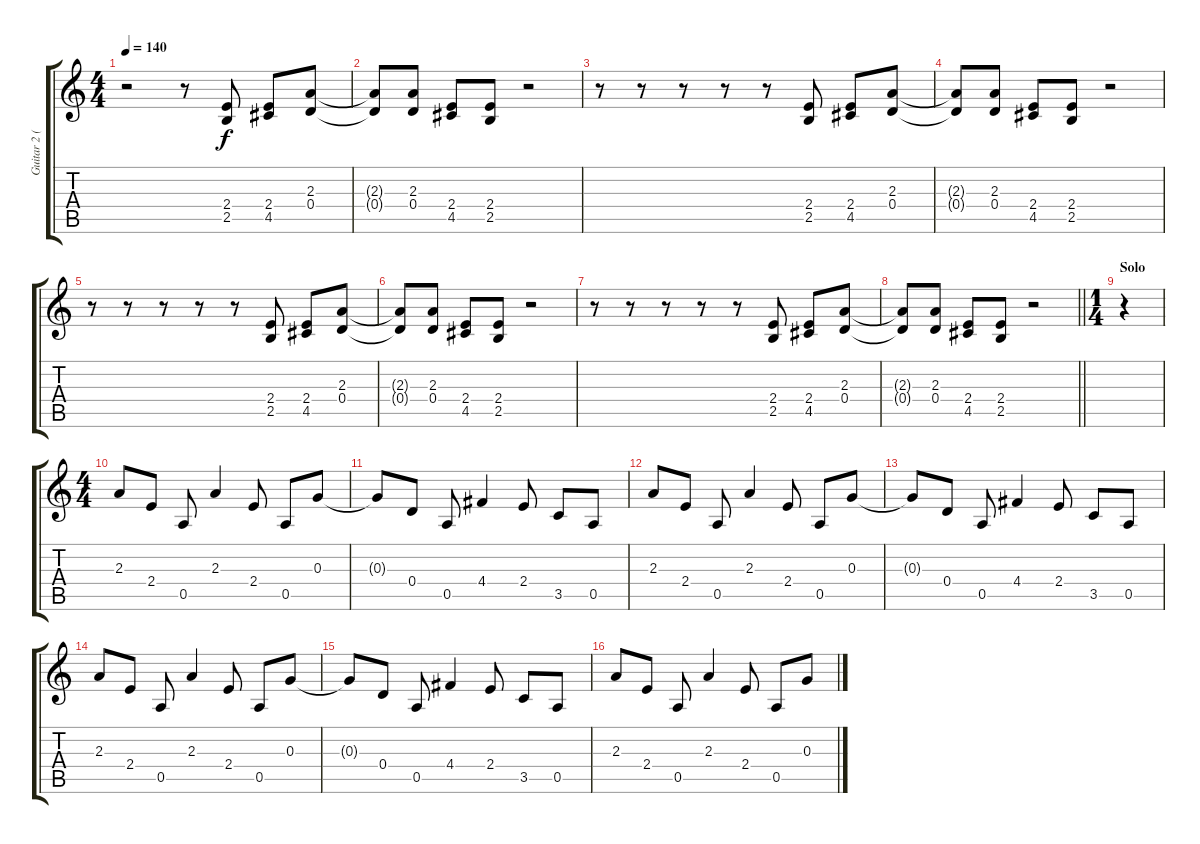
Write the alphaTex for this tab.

\track ("Guitar 2 (A. Young)" "Guitar 2 (") {instrument overdrivenguitar}
\staff {score tabs}
\tuning (E4 B3 G3 D3 A2 E2) {hide}
\ts (4 4)
\tempo 140
\clef g2
\ks c
r.2{dy f} r.8 (2.4 2.5).8 (2.4 4.5).8 (2.3 0.4).8 |
(2.3{t} 0.4{t}).8 (2.3 0.4).8 (2.4 4.5).8 (2.4 2.5).8 r.2 |
r.8 r.8 r.8 r.8 r.8 (2.4 2.5).8 (2.4 4.5).8 (2.3 0.4).8 |
(2.3{t} 0.4{t}).8 (2.3 0.4).8 (2.4 4.5).8 (2.4 2.5).8 r.2 |
r.8 r.8 r.8 r.8 r.8 (2.4 2.5).8 (2.4 4.5).8 (2.3 0.4).8 |
(2.3{t} 0.4{t}).8 (2.3 0.4).8 (2.4 4.5).8 (2.4 2.5).8 r.2 |
r.8 r.8 r.8 r.8 r.8 (2.4 2.5).8 (2.4 4.5).8 (2.3 0.4).8 |
\barLineRight lightlight
(2.3{t} 0.4{t}).8 (2.3 0.4).8 (2.4 4.5).8 (2.4 2.5).8 r.2 |
\ts (1 4)
\section ("" "Solo ")
r.4 |
\ts (4 4)
2.3.8 2.4.8 0.5.8 2.3.4 2.4.8 0.5.8 0.3.8 |
0.3{t}.8 0.4.8 0.5.8 4.4.4 2.4.8 3.5.8 0.5.8 |
2.3.8 2.4.8 0.5.8 2.3.4 2.4.8 0.5.8 0.3.8 |
0.3{t}.8 0.4.8 0.5.8 4.4.4 2.4.8 3.5.8 0.5.8 |
2.3.8 2.4.8 0.5.8 2.3.4 2.4.8 0.5.8 0.3.8 |
0.3{t}.8 0.4.8 0.5.8 4.4.4 2.4.8 3.5.8 0.5.8 |
2.3.8 2.4.8 0.5.8 2.3.4 2.4.8 0.5.8 0.3.8
